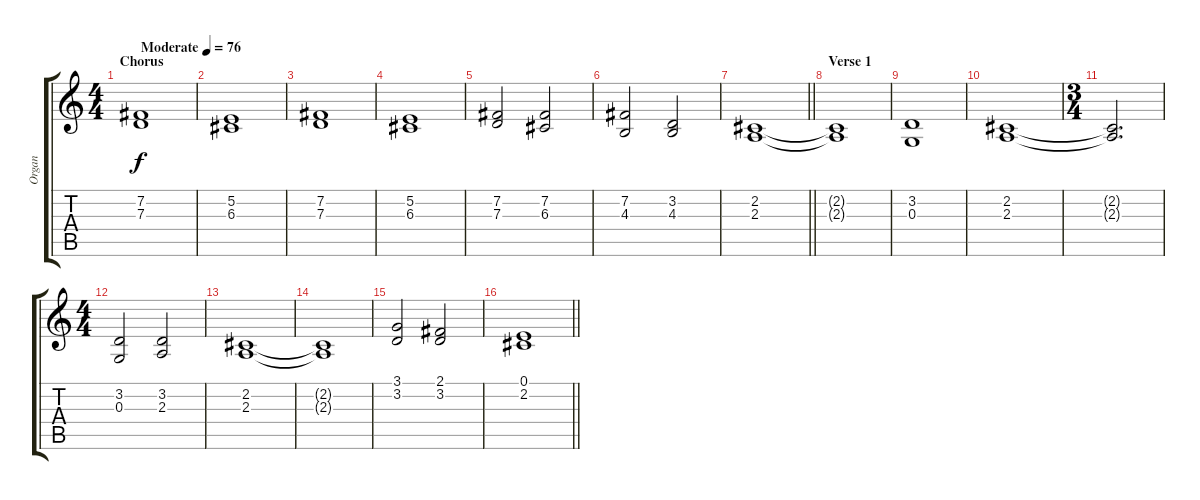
\track ("Organ" "Organ") {instrument percussiveorgan}
\staff {score tabs}
\tuning (E4 B3 G3 D3 A2 E2) {hide}
\ts (4 4)
\section ("" "Chorus")
\tempo (76 "Moderate")
\clef g2
\ks c
(7.2 7.3).1{dy f instrument percussiveorgan} |
(5.2 6.3).1 |
(7.2 7.3).1 |
(5.2 6.3).1 |
(7.2 7.3).2 (7.2 6.3).2 |
(7.2 4.3).2 (3.2 4.3).2 |
\barLineRight lightlight
(2.2 2.3).1 |
\section ("" "Verse 1")
(2.2{t} 2.3{t}).1 |
(3.2 0.3).1 |
(2.2 2.3).1 |
\ts (3 4)
(2.2{t} 2.3{t}).2{d} |
\ts (4 4)
(3.2 0.3).2 (3.2 2.3).2 |
(2.2 2.3).1 |
(2.2{t} 2.3{t}).1 |
(3.1 3.2).2 (2.1 3.2).2 |
\barLineRight lightlight
(0.1 2.2).1
